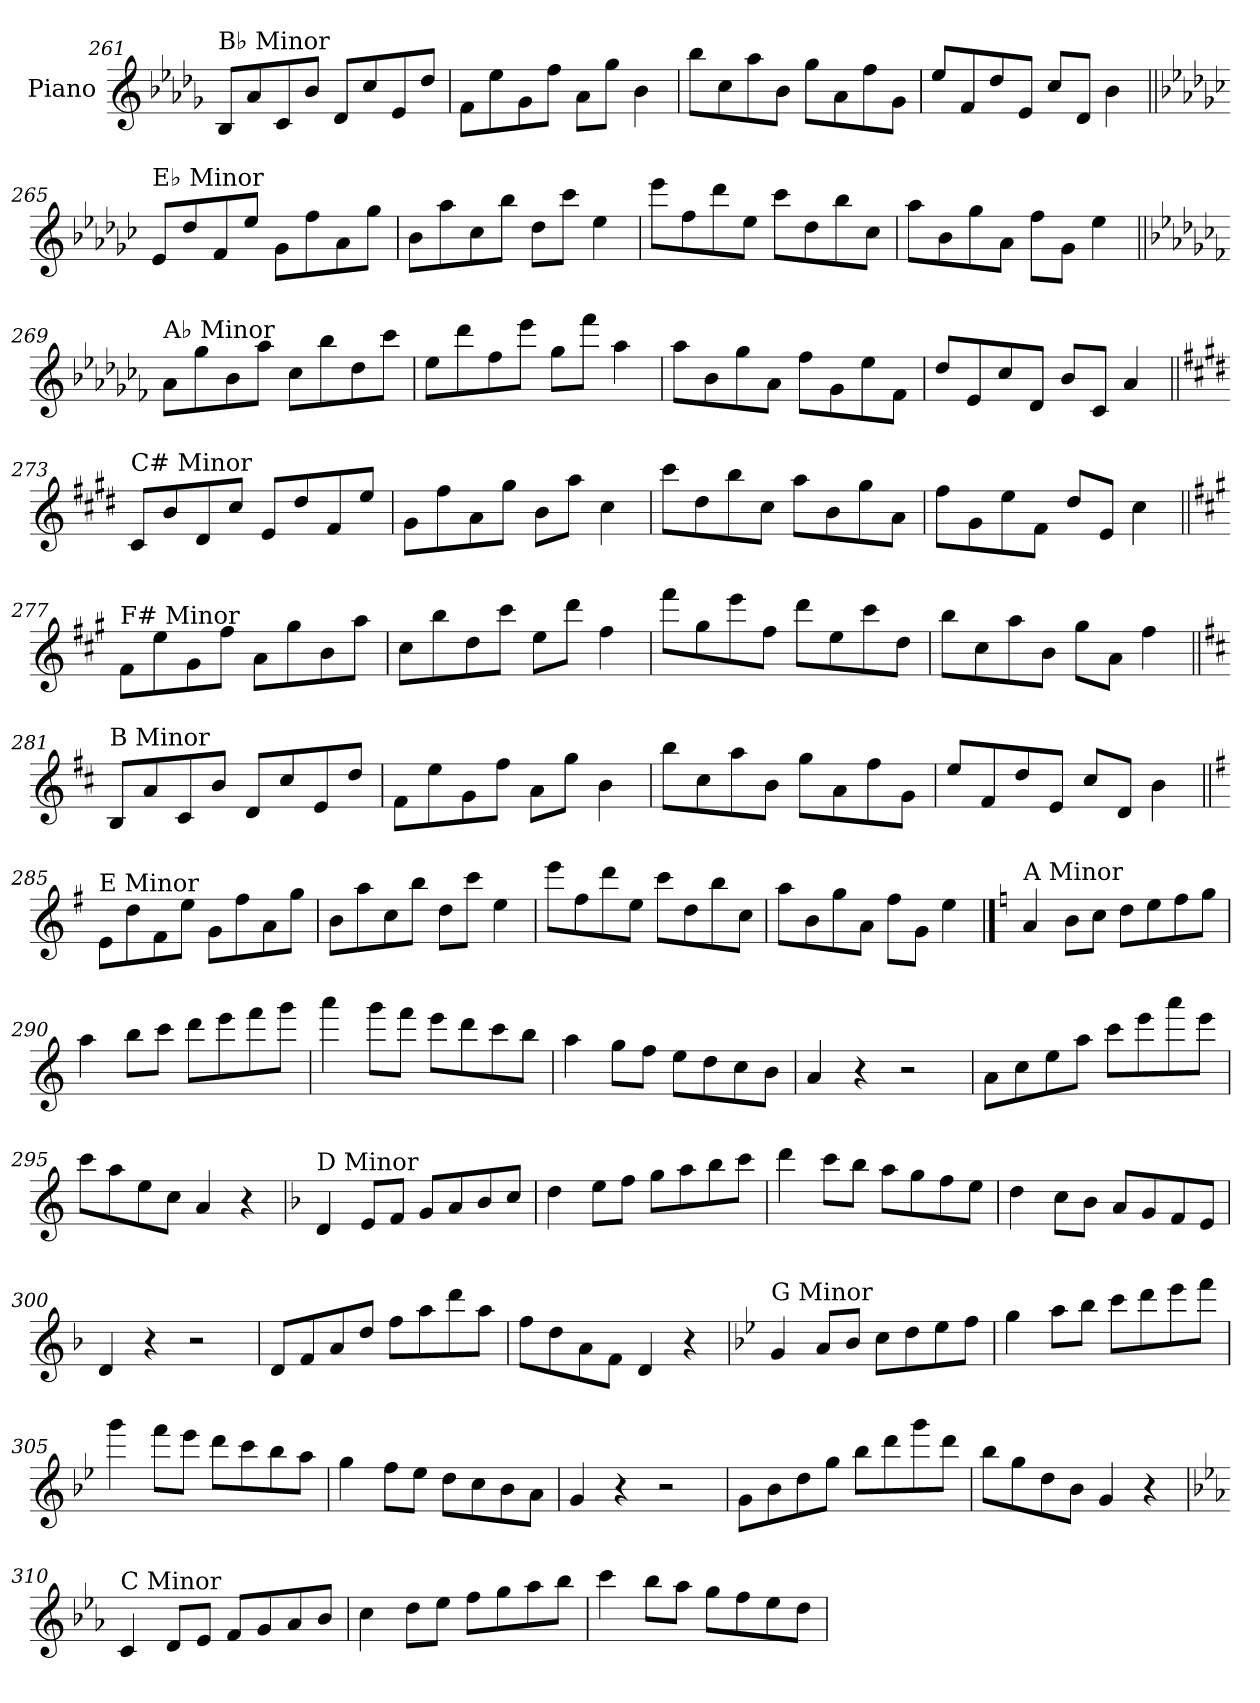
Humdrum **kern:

**kern
*part1
*staff1
*I"Piano
*I'Pno.
!!LO:LB:g=z
*clefG2
*k[b-e-a-d-g-]
=261
!LO:TX:a:t=B♭ Minor
8B-/L
8a-/
8c/
8b-/J
8d-/L
8cc/
8e-/
8dd-/J
=262
8f\L
8ee-\
8g-\
8ff\J
8a-\L
8gg-\J
4b-\
=263
8bb-\L
8cc\
8aa-\
8b-\J
8gg-\L
8a-\
8ff\
8g-\J
=264
8ee-/L
8f/
8dd-/
8e-/J
8cc/L
8d-/J
4b-\
!!LO:LB:g=z
=265||
*k[b-e-a-d-g-c-]
!LO:TX:a:t=E♭ Minor
8e-/L
8dd-/
8f/
8ee-/J
8g-\L
8ff\
8a-\
8gg-\J
=266
8b-\L
8aa-\
8cc-\
8bb-\J
8dd-\L
8ccc-\J
4ee-\
=267
8eee-\L
8ff\
8ddd-\
8ee-\J
8ccc-\L
8dd-\
8bb-\
8cc-\J
=268
8aa-\L
8b-\
8gg-\
8a-\J
8ff\L
8g-\J
4ee-\
!!LO:LB:g=z
=269||
*k[b-e-a-d-g-c-f-]
!LO:TX:a:t=A♭ Minor
8a-\L
8gg-\
8b-\
8aa-\J
8cc-\L
8bb-\
8dd-\
8ccc-\J
=270
8ee-\L
8ddd-\
8ff-\
8eee-\J
8gg-\L
8fff-\J
4aa-\
=271
8aa-\L
8b-\
8gg-\
8a-\J
8ff-\L
8g-\
8ee-\
8f-\J
=272
8dd-/L
8e-/
8cc-/
8d-/J
8b-/L
8c-/J
4a-/
!!LO:LB:g=z
=273||
*k[f#c#g#d#]
!LO:TX:a:t=C# Minor
8c#/L
8b/
8d#/
8cc#/J
8e/L
8dd#/
8f#/
8ee/J
=274
8g#\L
8ff#\
8a\
8gg#\J
8b\L
8aa\J
4cc#\
=275
8ccc#\L
8dd#\
8bb\
8cc#\J
8aa\L
8b\
8gg#\
8a\J
=276
8ff#\L
8g#\
8ee\
8f#\J
8dd#/L
8e/J
4cc#\
!!LO:LB:g=z
=277||
*k[f#c#g#]
!LO:TX:a:t=F# Minor
8f#\L
8ee\
8g#\
8ff#\J
8a\L
8gg#\
8b\
8aa\J
=278
8cc#\L
8bb\
8dd\
8ccc#\J
8ee\L
8ddd\J
4ff#\
=279
8fff#\L
8gg#\
8eee\
8ff#\J
8ddd\L
8ee\
8ccc#\
8dd\J
=280
8bb\L
8cc#\
8aa\
8b\J
8gg#\L
8a\J
4ff#\
!!LO:LB:g=z
=281||
*k[f#c#]
!LO:TX:a:t=B Minor
8B/L
8a/
8c#/
8b/J
8d/L
8cc#/
8e/
8dd/J
=282
8f#\L
8ee\
8g\
8ff#\J
8a\L
8gg\J
4b\
=283
8bb\L
8cc#\
8aa\
8b\J
8gg\L
8a\
8ff#\
8g\J
=284
8ee/L
8f#/
8dd/
8e/J
8cc#/L
8d/J
4b\
!!LO:LB:g=z
=285||
*k[f#]
!LO:TX:a:t=E Minor
8e\L
8dd\
8f#\
8ee\J
8g\L
8ff#\
8a\
8gg\J
=286
8b\L
8aa\
8cc\
8bb\J
8dd\L
8ccc\J
4ee\
=287
8eee\L
8ff#\
8ddd\
8ee\J
8ccc\L
8dd\
8bb\
8cc\J
=288
8aa\L
8b\
8gg\
8a\J
8ff#\L
8g\J
4ee\
!!LO:PB:g=z
==289
*k[]
!LO:TX:a:t=A Minor
4a/
8b\L
8cc\J
8dd\L
8ee\
8ff\
8gg\J
=290
4aa\
8bb\L
8ccc\J
8ddd\L
8eee\
8fff\
8ggg\J
=291
4aaa\
8ggg\L
8fff\J
8eee\L
8ddd\
8ccc\
8bb\J
=292
4aa\
8gg\L
8ff\J
8ee\L
8dd\
8cc\
8b\J
=293
4a/
4r
2r
=294
8a\L
8cc\
8ee\
8aa\J
8ccc\L
8eee\
8aaa\
8eee\J
=295
8ccc\L
8aa\
8ee\
8cc\J
4a/
4r
!!LO:LB:g=z
=296
*k[b-]
!LO:TX:a:t=D Minor
4d/
8e/L
8f/J
8g/L
8a/
8b-/
8cc/J
=297
4dd\
8ee\L
8ff\J
8gg\L
8aa\
8bb-\
8ccc\J
=298
4ddd\
8ccc\L
8bb-\J
8aa\L
8gg\
8ff\
8ee\J
=299
4dd\
8cc\L
8b-\J
8a/L
8g/
8f/
8e/J
=300
4d/
4r
2r
=301
8d/L
8f/
8a/
8dd/J
8ff\L
8aa\
8ddd\
8aa\J
=302
8ff\L
8dd\
8a\
8f\J
4d/
4r
!!LO:LB:g=z
=303
*k[b-e-]
!LO:TX:a:t=G Minor
4g/
8a/L
8b-/J
8cc\L
8dd\
8ee-\
8ff\J
=304
4gg\
8aa\L
8bb-\J
8ccc\L
8ddd\
8eee-\
8fff\J
=305
4ggg\
8fff\L
8eee-\J
8ddd\L
8ccc\
8bb-\
8aa\J
=306
4gg\
8ff\L
8ee-\J
8dd\L
8cc\
8b-\
8a\J
=307
4g/
4r
2r
=308
8g\L
8b-\
8dd\
8gg\J
8bb-\L
8ddd\
8ggg\
8ddd\J
=309
8bb-\L
8gg\
8dd\
8b-\J
4g/
4r
!!LO:LB:g=z
=310
*k[b-e-a-]
!LO:TX:a:t=C Minor
4c/
8d/L
8e-/J
8f/L
8g/
8a-/
8b-/J
=311
4cc\
8dd\L
8ee-\J
8ff\L
8gg\
8aa-\
8bb-\J
=312
4ccc\
8bb-\L
8aa-\J
8gg\L
8ff\
8ee-\
8dd\J
=
*-
